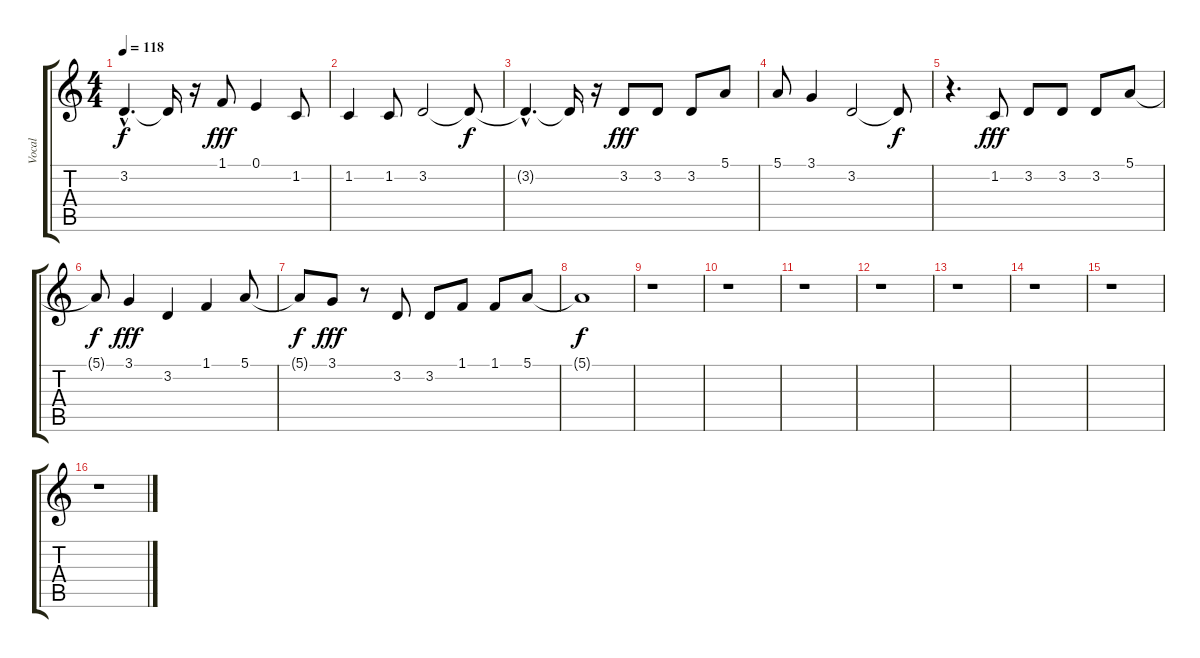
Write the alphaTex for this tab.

\track ("Vocal" "Vocal") {instrument flute}
\staff {score tabs}
\tuning (E4 B3 G3 D3 A2 E2) {hide}
\ts (4 4)
\tempo 118
\clef g2
\ks c
3.2{hac t}.4{d dy f} 3.2{t}.16 r.16 1.1.8{dy fff} 0.1.4 1.2.8 |
1.2.4 1.2.8 3.2.2 3.2{t}.8{dy f} |
3.2{hac t}.4{d} 3.2{t}.16 r.16 3.2.8{dy fff} 3.2.8 3.2.8 5.1.8 |
5.1.8 3.1.4 3.2.2 3.2{t}.8{dy f} |
r.4{d} 1.2.8{dy fff} 3.2.8 3.2.8 3.2.8 5.1.8 |
5.1{t}.8{dy f} 3.1.4{dy fff} 3.2.4 1.1.4 5.1.8 |
5.1{t}.8{dy f} 3.1.8{dy fff} r.8 3.2.8 3.2.8 1.1.8 1.1.8 5.1.8 |
5.1{t}.1{dy f} |
r.1 |
r.1 |
r.1 |
r.1 |
r.1 |
r.1 |
r.1 |
r.1
